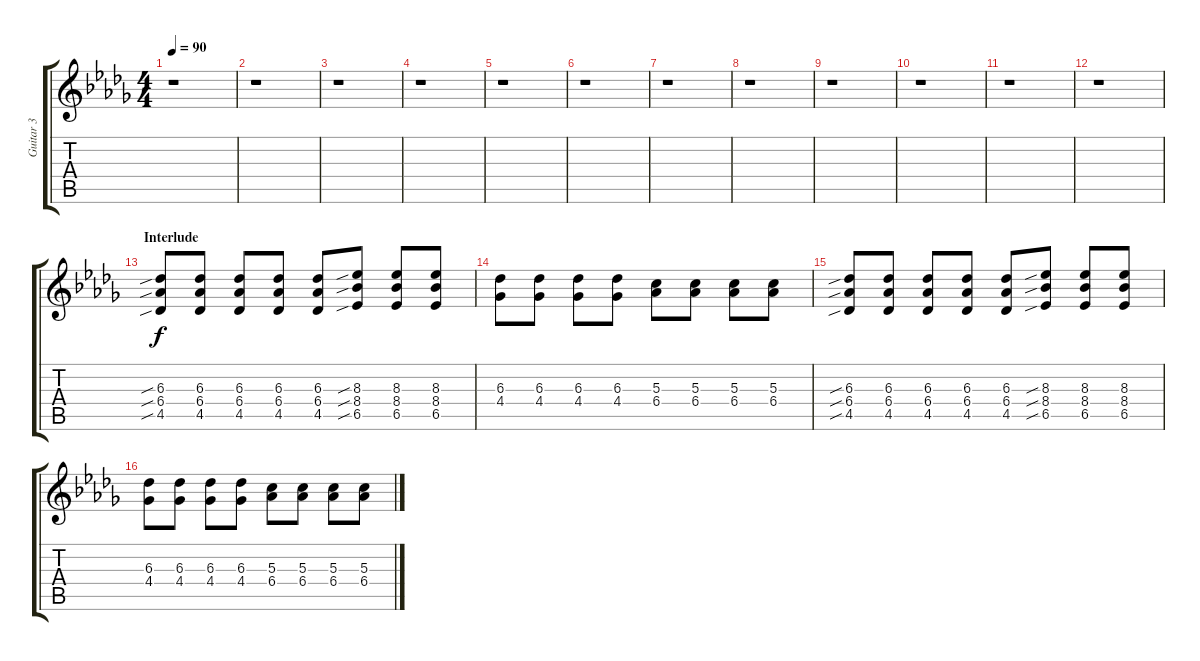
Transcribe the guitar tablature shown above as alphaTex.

\track ("Guitar 3" "Guitar 3") {instrument acousticguitarnylon}
\staff {score tabs}
\tuning (E4 B3 G3 D3 A2 E2) {hide}
\ts (4 4)
\tempo 90
\clef g2
\ks db
r.1{dy f} |
r.1 |
r.1 |
r.1 |
r.1 |
r.1 |
r.1 |
r.1 |
r.1 |
r.1 |
r.1 |
r.1{instrument electricguitarclean} |
\section ("" "Interlude")
(6.3{sib} 6.4{sib} 4.5{sib}).8{volume 14 instrument electricguitarclean} (6.3 6.4 4.5).8 (6.3 6.4 4.5).8 (6.3 6.4 4.5).8 (6.3 6.4 4.5).8 (8.3{sib} 8.4{sib} 6.5{sib}).8 (8.3 8.4 6.5).8 (8.3 8.4 6.5).8 |
(6.3 4.4).8 (6.3 4.4).8 (6.3 4.4).8 (6.3 4.4).8 (5.3 6.4).8 (5.3 6.4).8 (5.3 6.4).8 (5.3 6.4).8 |
(6.3{sib} 6.4{sib} 4.5{sib}).8{instrument electricguitarclean} (6.3 6.4 4.5).8 (6.3 6.4 4.5).8 (6.3 6.4 4.5).8 (6.3 6.4 4.5).8 (8.3{sib} 8.4{sib} 6.5{sib}).8 (8.3 8.4 6.5).8 (8.3 8.4 6.5).8 |
(6.3 4.4).8 (6.3 4.4).8 (6.3 4.4).8 (6.3 4.4).8 (5.3 6.4).8 (5.3 6.4).8 (5.3 6.4).8 (5.3 6.4).8
